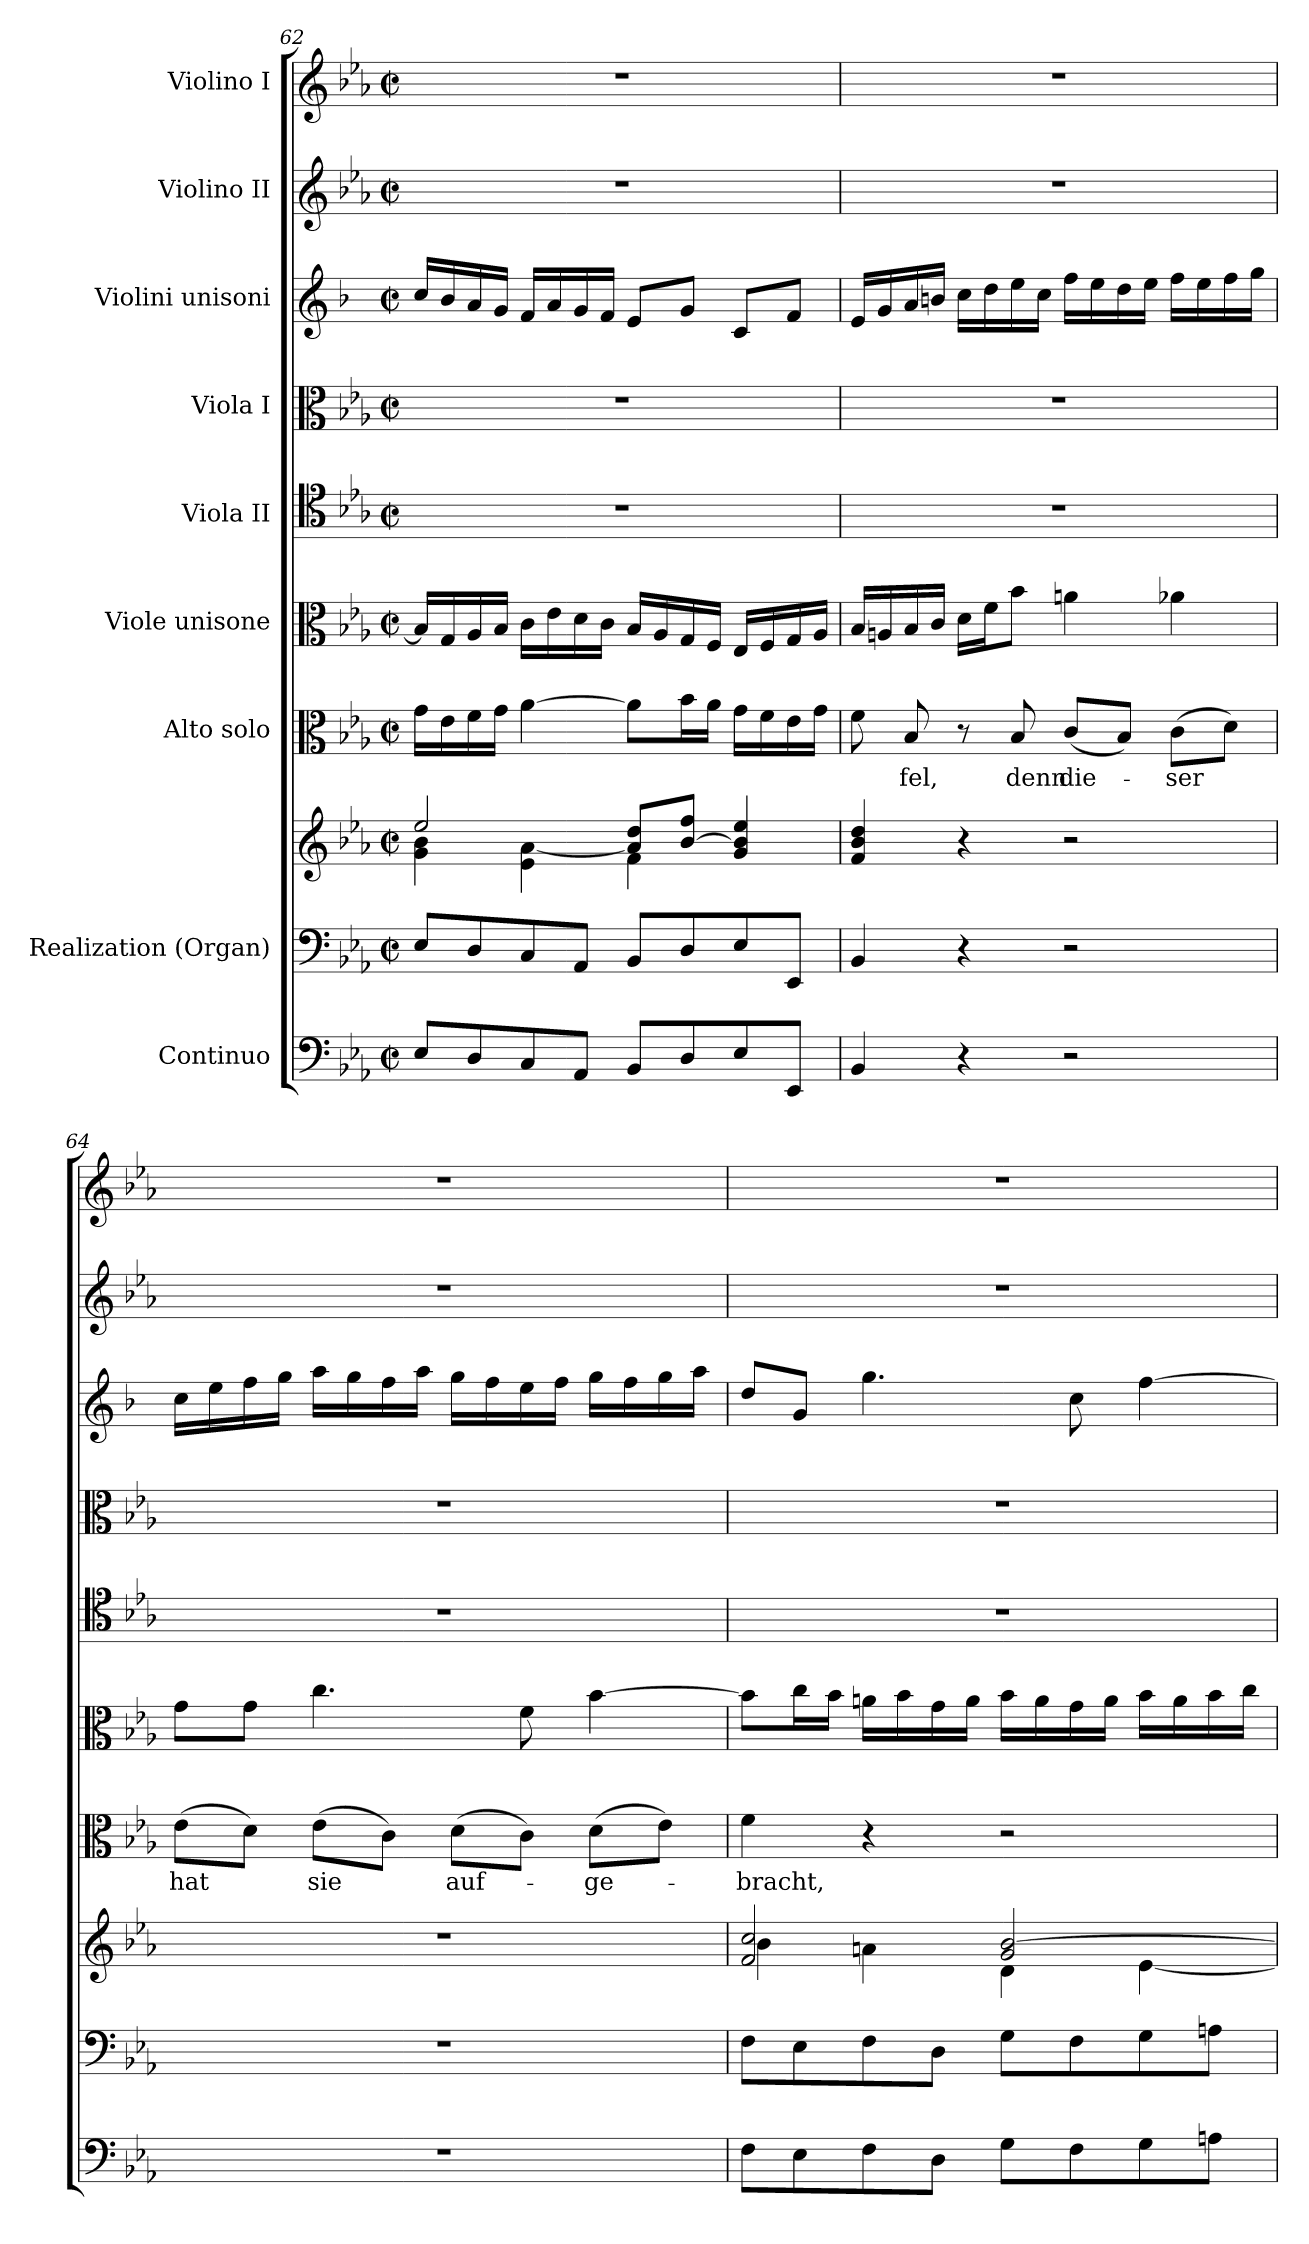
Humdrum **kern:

**kern	**kern	**kern	**kern	**text	**kern	**kern	**kern	**kern	**kern	**kern
*part9	*part8	*part8	*part7	*part7	*part6	*part5	*part4	*part3	*part2	*part1
*staff10	*staff9	*staff8	*staff7	*staff7	*staff6	*staff5	*staff4	*staff3	*staff2	*staff1
*I"Continuo	*I"Realization (Organ)	*	*I"Alto solo	*	*I"Viole unisone	*I"Viola II	*I"Viola I	*I"Violini unisoni	*I"Violino II	*I"Violino I
*clefF4	*clefF4	*clefG2	*clefC3	*	*clefC3	*clefC4	*clefC3	*clefG2	*clefG2	*clefG2
*	*	*	*	*	*	*	*	*ITrd1c2	*	*
*k[b-e-a-]	*k[b-e-a-]	*k[b-e-a-]	*k[b-e-a-]	*	*k[b-e-a-]	*k[b-e-a-]	*k[b-e-a-]	*k[b-e-a-]	*k[b-e-a-]	*k[b-e-a-]
*M2/2	*M2/2	*M2/2	*M2/2	*	*M2/2	*M2/2	*M2/2	*M2/2	*M2/2	*M2/2
*met(c|)	*met(c|)	*met(c|)	*met(c|)	*	*met(c|)	*met(c|)	*met(c|)	*met(c|)	*met(c|)	*met(c|)
=62	=62	=62	=62	=62	=62	=62	=62	=62	=62	=62
*	*	*^	*	*	*	*	*	*	*	*
8E-/L	8E-/L	2ee-/	4g\ 4b-\	16g\LL	.	16B-/LL]	1r	1r	16b-/LL	1r	1r
.	.	.	.	16e-\	.	16G/	.	.	16a-/	.	.
8D/	8D/	.	.	16f\	.	16A-/	.	.	16g/	.	.
.	.	.	.	16g\JJ	.	16B-/JJ	.	.	16f/JJ	.	.
8C/	8C/	.	4e-\ [4a-\	[4a-\	.	16c\LL	.	.	16e-/LL	.	.
.	.	.	.	.	.	16e-\	.	.	16g/	.	.
8AA-/J	8AA-/J	.	.	.	.	16d\	.	.	16f/	.	.
.	.	.	.	.	.	16c\JJ	.	.	16e-/JJ	.	.
8BB-/L	8BB-/L	8a-/] 8dd/L	4f\	8a-\L]	.	16B-/LL	.	.	8d/L	.	.
.	.	.	.	.	.	16A-/	.	.	.	.	.
8D/	8D/	[8b-/ 8ff/J	.	16b-\L	.	16G/	.	.	8f/J	.	.
.	.	.	.	16a-\JJ	.	16F/JJ	.	.	.	.	.
8E-/	8E-/	4g/ 4b-/] 4ee-/	4ryy	16g\LL	.	16E-/LL	.	.	8B-/L	.	.
.	.	.	.	16f\	.	16F/	.	.	.	.	.
8EE-/J	8EE-/J	.	.	16e-\	.	16G/	.	.	8e-/J	.	.
.	.	.	.	16g\JJ	.	16A-/JJ	.	.	.	.	.
*	*	*v	*v	*	*	*	*	*	*	*	*
!!LO:LB:g=z
=63	=63	=63	=63	=63	=63	=63	=63	=63	=63	=63
4BB-/	4BB-/	4f/ 4b-/ 4dd/	8f\	.	16B-/LL	1r	1r	16d/LL	1r	1r
.	.	.	.	.	16An/	.	.	16f/	.	.
!	!	!	!	!LO:LY:b	!	!	!	!	!	!
.	.	.	8B-/	fel,	16B-/	.	.	16g/	.	.
.	.	.	.	.	16c/JJ	.	.	16an/JJ	.	.
4r	4r	4r	8r	.	16d\LL	.	.	16b-\LL	.	.
.	.	.	.	.	16f\J	.	.	16cc\	.	.
!	!	!	!	!LO:LY:b	!	!	!	!	!	!
.	.	.	8B-/	denn	8b-\J	.	.	16dd\	.	.
.	.	.	.	.	.	.	.	16b-\JJ	.	.
!	!	!	!	!LO:LY:b	!	!	!	!	!	!
2r	2r	2r	(<8c/L	die-	4an\	.	.	16ee-\LL	.	.
.	.	.	.	.	.	.	.	16dd\	.	.
.	.	.	8B-/J)	.	.	.	.	16cc\	.	.
.	.	.	.	.	.	.	.	16dd\JJ	.	.
!	!	!	!	!LO:LY:b	!	!	!	!	!	!
.	.	.	(>8c\L	-ser	4a-X\	.	.	16ee-\LL	.	.
.	.	.	.	.	.	.	.	16dd\	.	.
.	.	.	8d\J)	.	.	.	.	16ee-\	.	.
.	.	.	.	.	.	.	.	16ff\JJ	.	.
=64	=64	=64	=64	=64	=64	=64	=64	=64	=64	=64
!	!	!	!	!LO:LY:b	!	!	!	!	!	!
1r	1r	1r	(>8e-\L	hat	8g\L	1r	1r	16b-\LL	1r	1r
.	.	.	.	.	.	.	.	16dd\	.	.
.	.	.	8d\J)	.	8g\J	.	.	16ee-\	.	.
.	.	.	.	.	.	.	.	16ff\JJ	.	.
!	!	!	!	!LO:LY:b	!	!	!	!	!	!
.	.	.	(>8e-\L	sie	4.cc\	.	.	16gg\LL	.	.
.	.	.	.	.	.	.	.	16ff\	.	.
.	.	.	8c\J)	.	.	.	.	16ee-\	.	.
.	.	.	.	.	.	.	.	16gg\JJ	.	.
!	!	!	!	!LO:LY:b	!	!	!	!	!	!
.	.	.	(>8d\L	auf-	.	.	.	16ff\LL	.	.
.	.	.	.	.	.	.	.	16ee-\	.	.
.	.	.	8c\J)	.	8f\	.	.	16dd\	.	.
.	.	.	.	.	.	.	.	16ee-\JJ	.	.
!	!	!	!	!LO:LY:b	!	!	!	!	!	!
.	.	.	(>8d\L	-ge-	[4b-\	.	.	16ff\LL	.	.
.	.	.	.	.	.	.	.	16ee-\	.	.
.	.	.	8e-\J)	.	.	.	.	16ff\	.	.
.	.	.	.	.	.	.	.	16gg\JJ	.	.
=65	=65	=65	=65	=65	=65	=65	=65	=65	=65	=65
*	*	*^	*	*	*	*	*	*	*	*
!	!	!	!	!	!LO:LY:b	!	!	!	!	!	!
8F\L	8F\L	2f/ 2cc/	4b-\	4f\	-bracht,	8b-\L]	1r	1r	8cc/L	1r	1r
8E-\	8E-\	.	.	.	.	16cc\L	.	.	8f/J	.	.
.	.	.	.	.	.	16b-\JJ	.	.	.	.	.
8F\	8F\	.	4an\	4r	.	16an\LL	.	.	4.ff\	.	.
.	.	.	.	.	.	16b-\	.	.	.	.	.
8D\J	8D\J	.	.	.	.	16g\	.	.	.	.	.
.	.	.	.	.	.	16a\JJ	.	.	.	.	.
8G\L	8G\L	2g/ [2b-/	4d\	2r	.	16b-\LL	.	.	.	.	.
.	.	.	.	.	.	16a\	.	.	.	.	.
8F\	8F\	.	.	.	.	16g\	.	.	8b-\	.	.
.	.	.	.	.	.	16a\JJ	.	.	.	.	.
8G\	8G\	.	[4e-\	.	.	16b-\LL	.	.	[4ee-\	.	.
.	.	.	.	.	.	16a\	.	.	.	.	.
8An\J	8An\J	.	.	.	.	16b-\	.	.	.	.	.
.	.	.	.	.	.	16cc\JJ	.	.	.	.	.
*	*	*v	*v	*	*	*	*	*	*	*	*
=	=	=	=	=	=	=	=	=	=	=
*-	*-	*-	*-	*-	*-	*-	*-	*-	*-	*-
